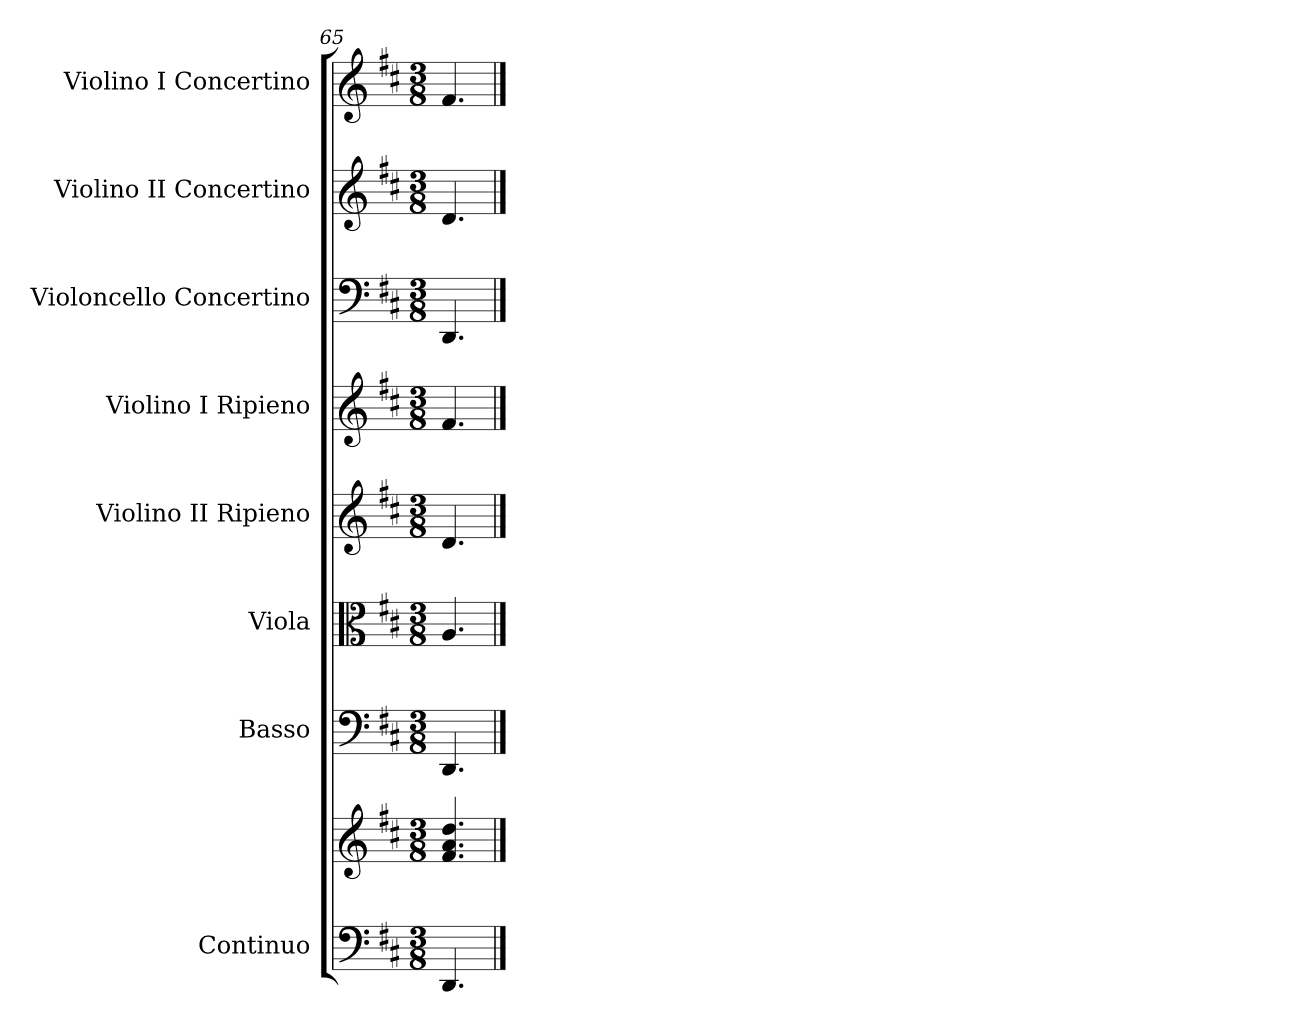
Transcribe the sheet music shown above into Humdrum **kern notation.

**kern	**kern	**kern	**kern	**kern	**kern	**kern	**kern	**kern
*part8	*part8	*part7	*part6	*part5	*part4	*part3	*part2	*part1
*staff9	*staff8	*staff7	*staff6	*staff5	*staff4	*staff3	*staff2	*staff1
*I"Continuo	*	*I"Basso	*I"Viola	*I"Violino II Ripieno	*I"Violino I Ripieno	*I"Violoncello Concertino	*I"Violino II Concertino	*I"Violino I Concertino
*	*	*	*	*	*	*I'Vc	*I'Vln	*I'Vln
*clefF4	*clefG2	*clefF4	*clefC3	*clefG2	*clefG2	*clefF4	*clefG2	*clefG2
*k[f#c#]	*k[f#c#]	*k[f#c#]	*k[f#c#]	*k[f#c#]	*k[f#c#]	*k[f#c#]	*k[f#c#]	*k[f#c#]
*M3/8	*M3/8	*M3/8	*M3/8	*M3/8	*M3/8	*M3/8	*M3/8	*M3/8
=65	=65	=65	=65	=65	=65	=65	=65	=65
4.DD/	4.f#/ 4.a/ 4.dd/	4.DD/	4.A/	4.d/	4.f#/	4.DD/	4.d/	4.f#/
==	==	==	==	==	==	==	==	==
*-	*-	*-	*-	*-	*-	*-	*-	*-
